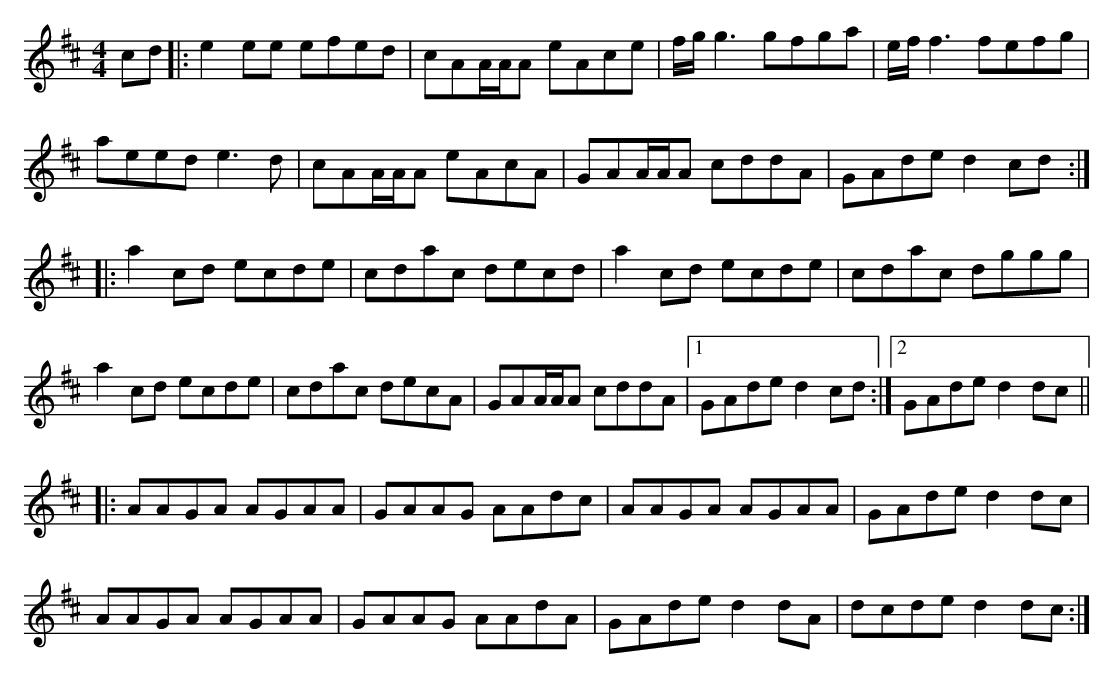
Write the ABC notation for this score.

X:1
M:4/4
K:Amix
cd|:e2ee efed|cAA/A/A eAce|f/g/g3 gfga|e/f/f3 fefg|
aeed e3d|cAA/A/A eAcA|GAA/A/A cddA|GAde d2cd:|
|:a2cd ecde|cdac decd|a2cd ecde|cdac dggg|
a2cd ecde|cdac decA|GAA/A/A cddA|1 GAde d2cd:|2 GAde d2dc||
|:AAGA AGAA|GAAG AAdc|AAGA AGAA|GAde d2dc|
AAGA AGAA|GAAG AAdA|GAde d2dA|dcde d2dc:|
